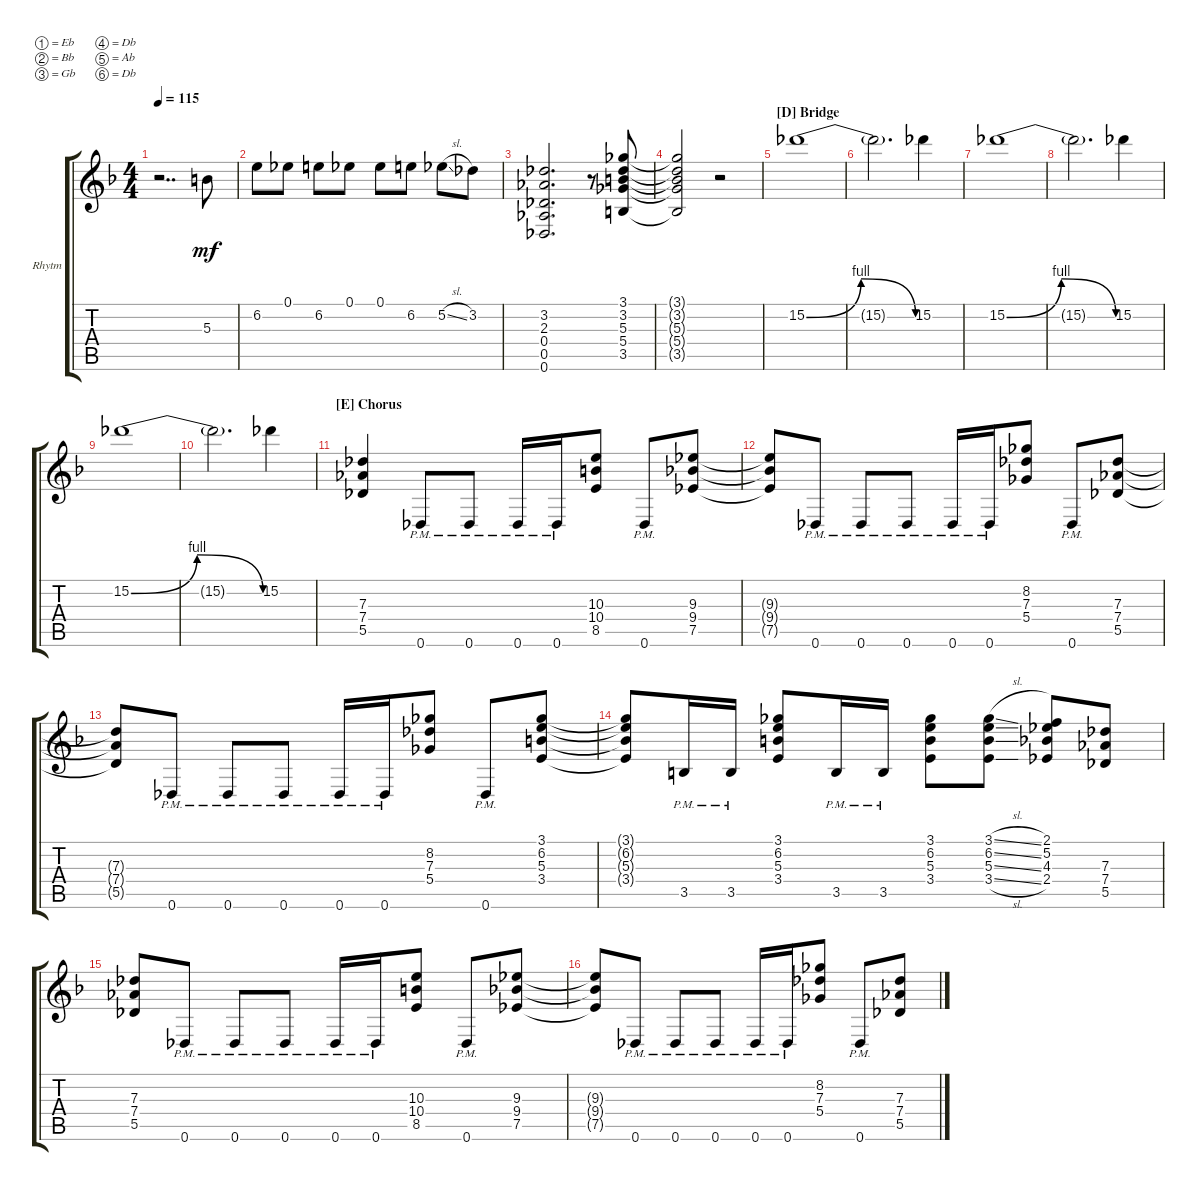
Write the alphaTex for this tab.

\defaultSystemsLayout 4
\bracketExtendMode groupsimilarinstruments
\firstSystemTrackNameOrientation horizontal
\otherSystemsTrackNameOrientation horizontal
\track ("Jake E. Lee (Rhytm)" "Rhytm") {instrument overdrivenguitar}
\staff {score tabs}
\tuning (Eb4 Bb3 Gb3 Db3 Ab2 Db2)
\ts (4 4)
\tempo 115
\clef g2
\ks f
r.2{dd dy mf} 5.3.8 |
6.2.8 0.1.8 6.2.8 0.1.8 0.1.8 6.2.8 5.2{sl}.8 3.2.8 |
(3.2 2.3 0.4 0.5 0.6).2{d} r.8 (3.1 3.2 5.3 5.4 3.5).8 |
(3.5{t} 5.4{t} 5.3{t} 3.2{t} 3.1{t}).2 r.2 |
\section ("D" "Bridge")
15.2{be (bendrelease 0 0 10.2 4 20.4 4 30 0)}.1 |
15.2{t}.2{d} 15.2.4 |
15.2{be (bendrelease 0 0 10.2 4 20.4 4 30 0)}.1 |
15.2{t}.2{d} 15.2.4 |
15.2{be (bendrelease 0 0 10.2 4 20.4 4 30 0)}.1 |
15.2{t}.2{d} 15.2.4 |
\section ("E" "Chorus")
(5.5 7.4 7.3).4 0.6{pm}.8 0.6{pm}.8 0.6{pm}.16 0.6{pm}.16 (8.5 10.4 10.3).8 0.6{pm}.8 (7.5 9.4 9.3).8 |
(9.3{t} 9.4{t} 7.5{t}).8 0.6{pm}.8 0.6{pm}.8 0.6{pm}.8 0.6{pm}.16 0.6{pm}.16 (5.4 7.3 8.2).8 0.6{pm}.8 (5.5 7.4 7.3).8 |
(7.3{t} 7.4{t} 5.5{t}).8 0.6{pm}.8 0.6{pm}.8 0.6{pm}.8 0.6{pm}.16 0.6{pm}.16 (5.4 7.3 8.2).8 0.6{pm}.8 (3.4 5.3 6.2 3.1).8 |
(6.2{t} 5.3{t} 3.4{t} 3.1{t}).8 3.5{pm}.16 3.5{pm}.16 (3.4 5.3 6.2 3.1).8 3.5{pm}.16 3.5{pm}.16 (3.4 5.3 6.2 3.1).8 (6.2{sl} 5.3{sl} 3.4{sl} 3.1{sl}).8 (2.4 4.3 5.2 2.1).8 (7.3 7.4 5.5).8 |
(5.5 7.4 7.3).8 0.6{pm}.8 0.6{pm}.8 0.6{pm}.8 0.6{pm}.16 0.6{pm}.16 (8.5 10.4 10.3).8 0.6{pm}.8 (7.5 9.4 9.3).8 |
(9.3{t} 9.4{t} 7.5{t}).8 0.6{pm}.8 0.6{pm}.8 0.6{pm}.8 0.6{pm}.16 0.6{pm}.16 (5.4 7.3 8.2).8 0.6{pm}.8 (5.5 7.4 7.3).8
